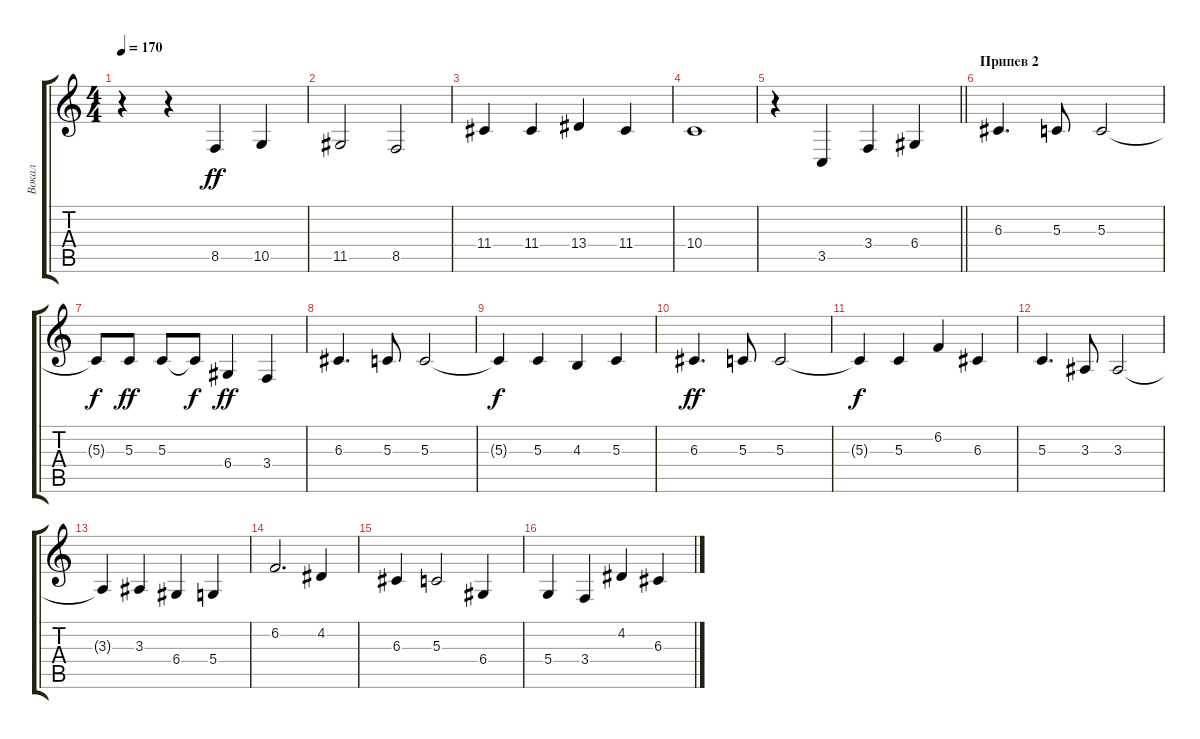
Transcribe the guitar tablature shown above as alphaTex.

\track ("Вокал" "Вокал") {instrument tuba}
\staff {score tabs}
\tuning (E4 B3 G3 D3 A2 E2) {hide}
\ts (4 4)
\tempo 170
\clef g2
\ks c
r.4{dy ff} r.4 8.5.4 10.5.4 |
11.5.2 8.5.2 |
11.4.4 11.4.4 13.4.4 11.4.4 |
10.4.1 |
\barLineRight lightlight
r.4 3.5.4 3.4.4 6.4.4 |
\section ("" "Припев 2")
6.3.4{d} 5.3.8 5.3.2 |
5.3{t}.8{dy f} 5.3.8{dy ff} 5.3.8 5.3{t}.8{dy f} 6.4.4{dy ff} 3.4.4 |
6.3.4{d} 5.3.8 5.3.2 |
5.3{t}.4{dy f} 5.3.4 4.3.4 5.3.4 |
6.3.4{d dy ff} 5.3.8 5.3.2 |
5.3{t}.4{dy f} 5.3.4 6.2.4 6.3.4 |
5.3.4{d} 3.3.8 3.3.2 |
3.3{t}.4 3.3.4 6.4.4 5.4.4 |
6.2.2{d} 4.2.4 |
6.3.4 5.3.2 6.4.4 |
5.4.4 3.4.4 4.2.4 6.3.4
